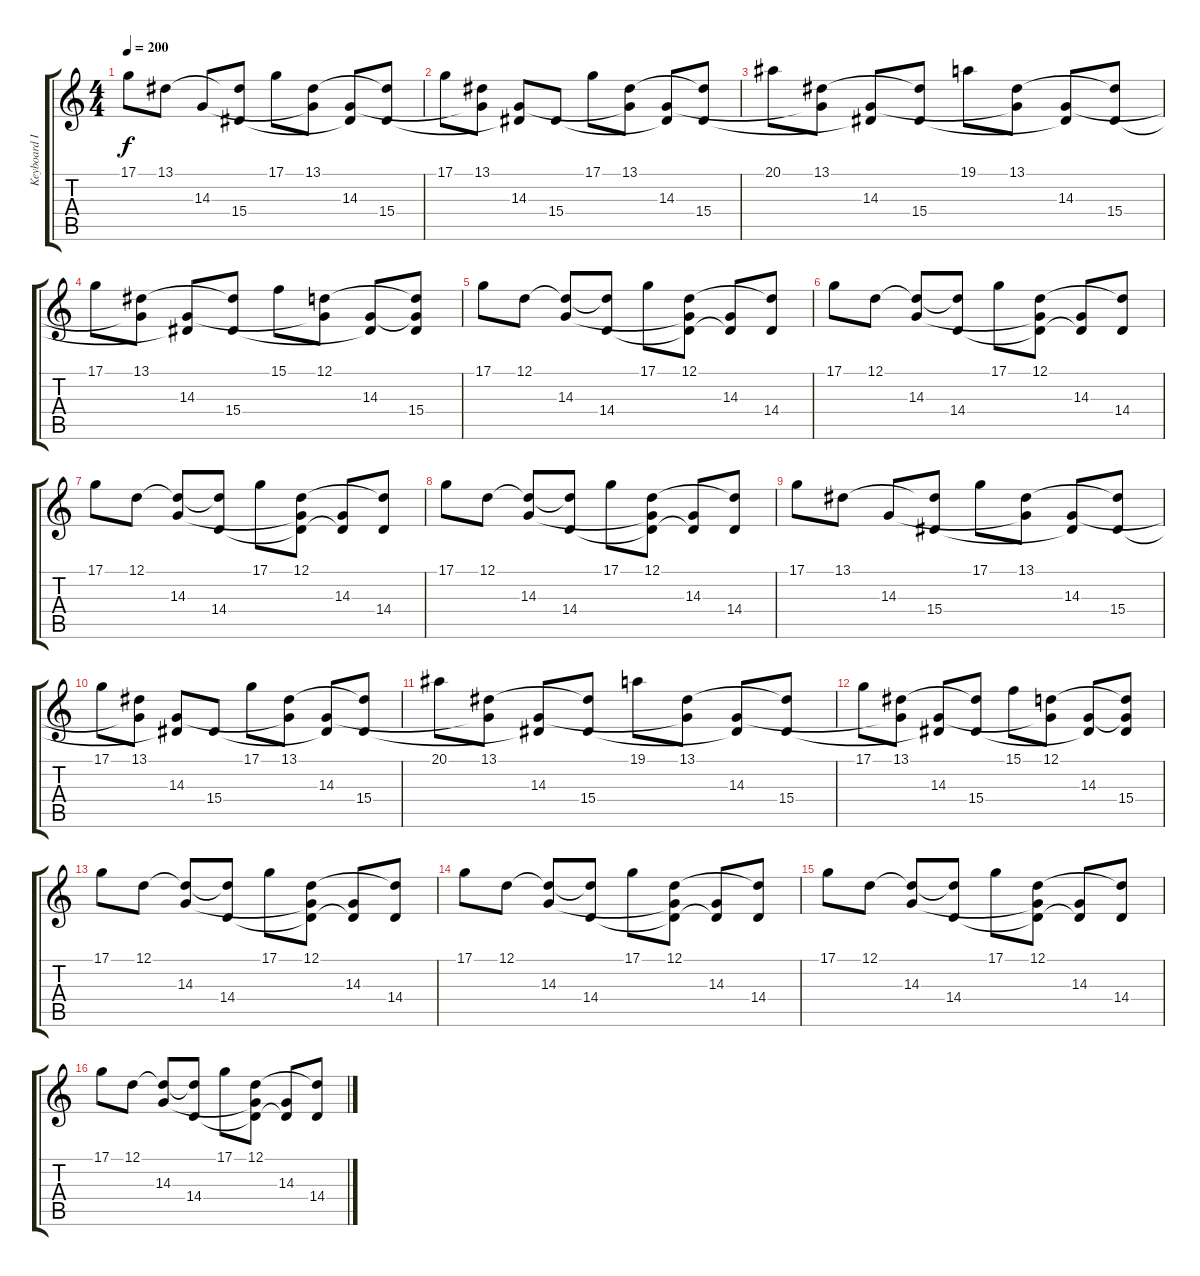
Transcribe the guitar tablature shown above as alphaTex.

\track ("Keyboard I" "Keyboard I") {instrument pad1newage}
\staff {score tabs}
\tuning (D4 A3 F3 C3 G2 D2) {hide}
\ts (4 4)
\tempo 200
\clef g2
\ks c
17.1.8{dy f} 13.1.8 14.3.8 (13.1{t} 15.4).8 17.1.8 (13.1 14.3{t}).8 (14.3 15.4{t}).8 (13.1{t} 15.4).8 |
17.1.8 (13.1 14.3{t}).8 (14.3 15.4{t}).8 15.4.8 17.1.8 (13.1 14.3{t}).8 (14.3 15.4{t}).8 (13.1{t} 15.4).8 |
20.1.8 (13.1 14.3{t}).8 (14.3 15.4{t}).8 (13.1{t} 15.4).8 19.1.8 (13.1 14.3{t}).8 (14.3 15.4{t}).8 (13.1{t} 15.4).8 |
17.1.8 (13.1 14.3{t}).8 (14.3 15.4{t}).8 (13.1{t} 15.4).8 15.1.8 (12.1 14.3{t}).8 (14.3 15.4{t}).8 (12.1{t} 14.3{t} 15.4).8 |
17.1.8 12.1.8 (12.1{t} 14.3).8 (12.1{t} 14.4).8 17.1.8 (12.1 14.3{t} 14.4{t}).8 (14.3 14.4{t}).8 (12.1{t} 14.4).8 |
17.1.8 12.1.8 (12.1{t} 14.3).8 (12.1{t} 14.4).8 17.1.8 (12.1 14.3{t} 14.4{t}).8 (14.3 14.4{t}).8 (12.1{t} 14.4).8 |
17.1.8 12.1.8 (12.1{t} 14.3).8 (12.1{t} 14.4).8 17.1.8 (12.1 14.3{t} 14.4{t}).8 (14.3 14.4{t}).8 (12.1{t} 14.4).8 |
17.1.8 12.1.8 (12.1{t} 14.3).8 (12.1{t} 14.4).8 17.1.8 (12.1 14.3{t} 14.4{t}).8 (14.3 14.4{t}).8 (12.1{t} 14.4).8 |
17.1.8 13.1.8 14.3.8 (13.1{t} 15.4).8 17.1.8 (13.1 14.3{t}).8 (14.3 15.4{t}).8 (13.1{t} 15.4).8 |
17.1.8 (13.1 14.3{t}).8 (14.3 15.4{t}).8 15.4.8 17.1.8 (13.1 14.3{t}).8 (14.3 15.4{t}).8 (13.1{t} 15.4).8 |
20.1.8 (13.1 14.3{t}).8 (14.3 15.4{t}).8 (13.1{t} 15.4).8 19.1.8 (13.1 14.3{t}).8 (14.3 15.4{t}).8 (13.1{t} 15.4).8 |
17.1.8 (13.1 14.3{t}).8 (14.3 15.4{t}).8 (13.1{t} 15.4).8 15.1.8 (12.1 14.3{t}).8 (14.3 15.4{t}).8 (12.1{t} 14.3{t} 15.4).8 |
17.1.8 12.1.8 (12.1{t} 14.3).8 (12.1{t} 14.4).8 17.1.8 (12.1 14.3{t} 14.4{t}).8 (14.3 14.4{t}).8 (12.1{t} 14.4).8 |
17.1.8 12.1.8 (12.1{t} 14.3).8 (12.1{t} 14.4).8 17.1.8 (12.1 14.3{t} 14.4{t}).8 (14.3 14.4{t}).8 (12.1{t} 14.4).8 |
17.1.8 12.1.8 (12.1{t} 14.3).8 (12.1{t} 14.4).8 17.1.8 (12.1 14.3{t} 14.4{t}).8 (14.3 14.4{t}).8 (12.1{t} 14.4).8 |
17.1.8 12.1.8 (12.1{t} 14.3).8 (12.1{t} 14.4).8 17.1.8 (12.1 14.3{t} 14.4{t}).8 (14.3 14.4{t}).8 (12.1{t} 14.4).8
